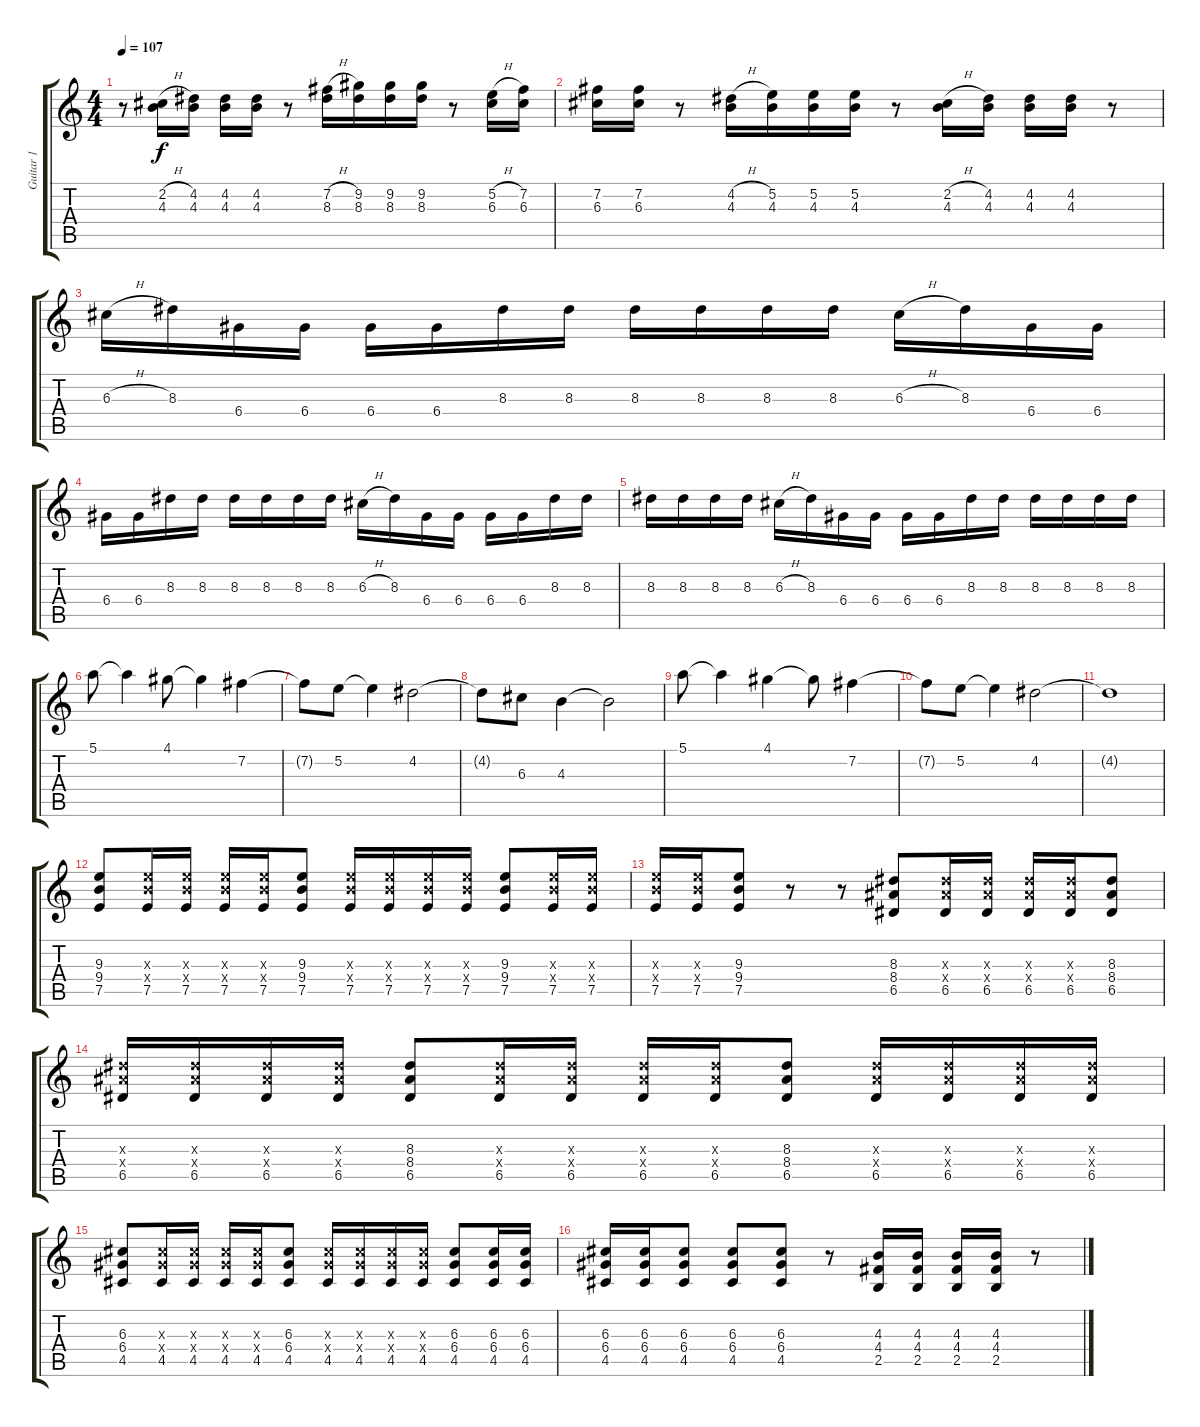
\track ("Guitar 1" "Guitar 1") {instrument overdrivenguitar}
\staff {score tabs}
\tuning (E4 B3 G3 D3 A2 E2) {hide}
\ts (4 4)
\tempo 107
\clef g2
\ks c
r.8{dy f} (2.2{h} 4.3).16 (4.2 4.3).16 (4.2 4.3).16 (4.2 4.3).16 r.8 (7.2{h} 8.3).16 (9.2 8.3).16 (9.2 8.3).16 (9.2 8.3).16 r.8 (5.2{h} 6.3).16 (7.2 6.3).16 |
(7.2 6.3).16 (7.2 6.3).16 r.8 (4.2{h} 4.3).16 (5.2 4.3).16 (5.2 4.3).16 (5.2 4.3).16 r.8 (2.2{h} 4.3).16 (4.2 4.3).16 (4.2 4.3).16 (4.2 4.3).16 r.8 |
6.3{h}.16{volume 10 instrument distortionguitar} 8.3.16 6.4.16 6.4.16 6.4.16 6.4.16 8.3.16 8.3.16 8.3.16 8.3.16 8.3.16 8.3.16 6.3{h}.16 8.3.16 6.4.16 6.4.16 |
6.4.16 6.4.16 8.3.16 8.3.16 8.3.16 8.3.16 8.3.16 8.3.16 6.3{h}.16 8.3.16 6.4.16 6.4.16 6.4.16 6.4.16 8.3.16 8.3.16 |
8.3.16 8.3.16 8.3.16 8.3.16 6.3{h}.16 8.3.16 6.4.16 6.4.16 6.4.16 6.4.16 8.3.16 8.3.16 8.3.16 8.3.16 8.3.16 8.3.16 |
5.1.8 5.1{t}.4 4.1.8 4.1{t}.4 7.2.4 |
7.2{t}.8 5.2.8 5.2{t}.4 4.2.2 |
4.2{t}.8 6.3.8 4.3.4 4.3{t}.2 |
5.1.8 5.1{t}.4 4.1.4 4.1{t}.8 7.2.4 |
7.2{t}.8 5.2.8 5.2{t}.4 4.2.2 |
4.2{t}.1 |
(9.3 9.4 7.5).8{volume 13 instrument distortionguitar} (9.3{x} 9.4{x} 7.5).16 (9.3{x} 9.4{x} 7.5).16 (9.3{x} 9.4{x} 7.5).16 (9.3{x} 9.4{x} 7.5).16 (9.3 9.4 7.5).8 (9.3{x} 9.4{x} 7.5).16 (9.3{x} 9.4{x} 7.5).16 (9.3{x} 9.4{x} 7.5).16 (9.3{x} 9.4{x} 7.5).16{volume 13 instrument distortionguitar} (9.3 9.4 7.5).8 (9.3{x} 9.4{x} 7.5).16 (9.3{x} 9.4{x} 7.5).16 |
(9.3{x} 9.4{x} 7.5).16 (9.3{x} 9.4{x} 7.5).16 (9.3 9.4 7.5).8 r.8 r.8 (8.3 8.4 6.5).8 (8.3{x} 8.4{x} 6.5).16 (8.3{x} 8.4{x} 6.5).16 (8.3{x} 8.4{x} 6.5).16 (8.3{x} 8.4{x} 6.5).16 (8.3 8.4 6.5).8 |
(8.3{x} 8.4{x} 6.5).16 (8.3{x} 8.4{x} 6.5).16 (8.3{x} 8.4{x} 6.5).16 (8.3{x} 8.4{x} 6.5).16 (8.3 8.4 6.5).8 (8.3{x} 8.4{x} 6.5).16 (8.3{x} 8.4{x} 6.5).16 (8.3{x} 8.4{x} 6.5).16 (8.3{x} 8.4{x} 6.5).16 (8.3 8.4 6.5).8 (8.3{x} 8.4{x} 6.5).16 (8.3{x} 8.4{x} 6.5).16 (8.3{x} 8.4{x} 6.5).16 (8.3{x} 8.4{x} 6.5).16 |
(6.3 6.4 4.5).8 (6.3{x} 6.4{x} 4.5).16 (6.3{x} 6.4{x} 4.5).16 (6.3{x} 6.4{x} 4.5).16 (6.3{x} 6.4{x} 4.5).16 (6.3 6.4 4.5).8 (6.3{x} 6.4{x} 4.5).16 (6.3{x} 6.4{x} 4.5).16 (6.3{x} 6.4{x} 4.5).16 (6.3{x} 6.4{x} 4.5).16 (6.3 6.4 4.5).8 (6.3 6.4 4.5).16 (6.3 6.4 4.5).16 |
(6.3 6.4 4.5).16 (6.3 6.4 4.5).16 (6.3 6.4 4.5).8 (6.3 6.4 4.5).8 (6.3 6.4 4.5).8 r.8 (4.3 4.4 2.5).16 (4.3 4.4 2.5).16 (4.3 4.4 2.5).16 (4.3 4.4 2.5).16 r.8
